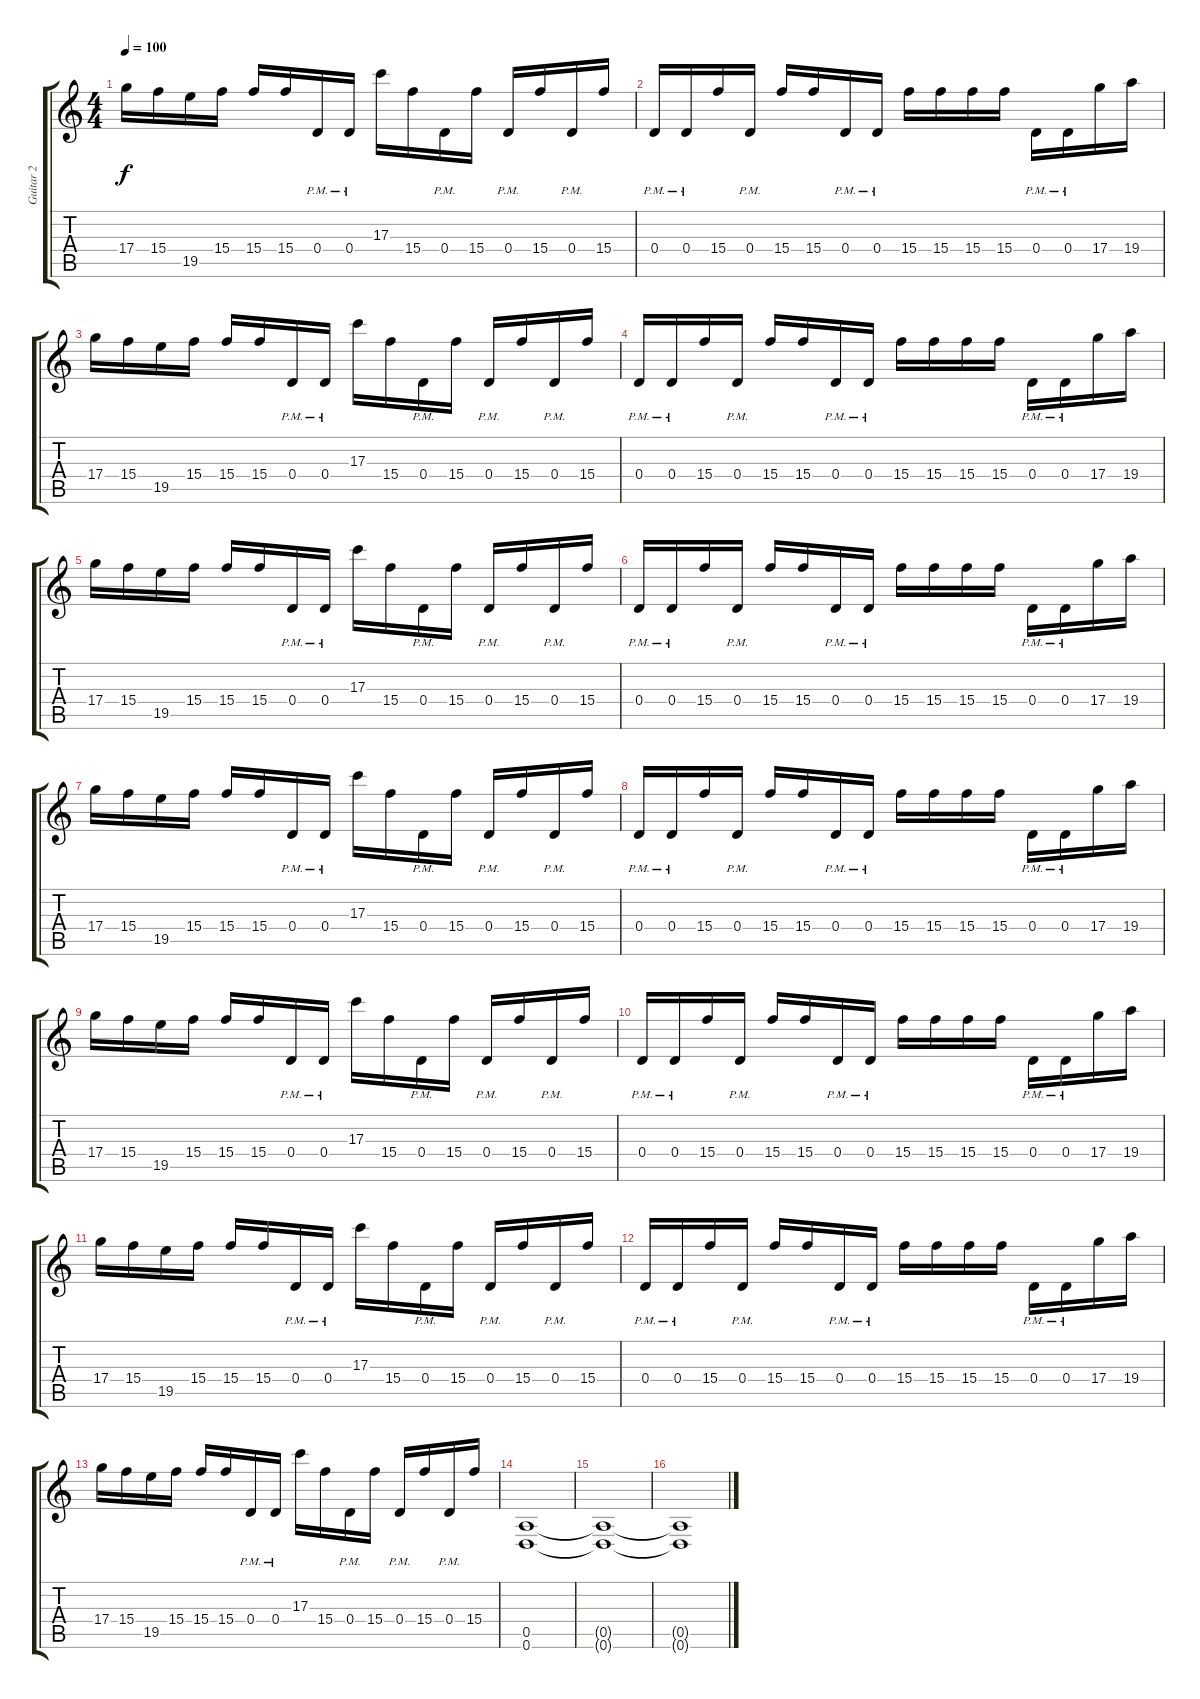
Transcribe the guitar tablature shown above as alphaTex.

\track ("Guitar 2" "Guitar 2") {instrument distortionguitar}
\staff {score tabs}
\tuning (E4 B3 G3 D3 A2 D2) {hide}
\ts (4 4)
\tempo 100
\clef g2
\ks c
17.4.16{dy f} 15.4.16 19.5.16 15.4.16 15.4.16 15.4.16 0.4{pm}.16 0.4{pm}.16 17.3.16 15.4.16 0.4{pm}.16 15.4.16 0.4{pm}.16 15.4.16 0.4{pm}.16 15.4.16 |
0.4{pm}.16 0.4{pm}.16 15.4.16 0.4{pm}.16 15.4.16 15.4.16 0.4{pm}.16 0.4{pm}.16 15.4.16 15.4.16 15.4.16 15.4.16 0.4{pm}.16 0.4{pm}.16 17.4.16 19.4.16 |
17.4.16 15.4.16 19.5.16 15.4.16 15.4.16 15.4.16 0.4{pm}.16 0.4{pm}.16 17.3.16 15.4.16 0.4{pm}.16 15.4.16 0.4{pm}.16 15.4.16 0.4{pm}.16 15.4.16 |
0.4{pm}.16 0.4{pm}.16 15.4.16 0.4{pm}.16 15.4.16 15.4.16 0.4{pm}.16 0.4{pm}.16 15.4.16 15.4.16 15.4.16 15.4.16 0.4{pm}.16 0.4{pm}.16 17.4.16 19.4.16 |
17.4.16 15.4.16 19.5.16 15.4.16 15.4.16 15.4.16 0.4{pm}.16 0.4{pm}.16 17.3.16 15.4.16 0.4{pm}.16 15.4.16 0.4{pm}.16 15.4.16 0.4{pm}.16 15.4.16 |
0.4{pm}.16 0.4{pm}.16 15.4.16 0.4{pm}.16 15.4.16 15.4.16 0.4{pm}.16 0.4{pm}.16 15.4.16 15.4.16 15.4.16 15.4.16 0.4{pm}.16 0.4{pm}.16 17.4.16 19.4.16 |
17.4.16 15.4.16 19.5.16 15.4.16 15.4.16 15.4.16 0.4{pm}.16 0.4{pm}.16 17.3.16 15.4.16 0.4{pm}.16 15.4.16 0.4{pm}.16 15.4.16 0.4{pm}.16 15.4.16 |
0.4{pm}.16 0.4{pm}.16 15.4.16 0.4{pm}.16 15.4.16 15.4.16 0.4{pm}.16 0.4{pm}.16 15.4.16 15.4.16 15.4.16 15.4.16 0.4{pm}.16 0.4{pm}.16 17.4.16 19.4.16 |
17.4.16 15.4.16 19.5.16 15.4.16 15.4.16 15.4.16 0.4{pm}.16 0.4{pm}.16 17.3.16 15.4.16 0.4{pm}.16 15.4.16 0.4{pm}.16 15.4.16 0.4{pm}.16 15.4.16 |
0.4{pm}.16 0.4{pm}.16 15.4.16 0.4{pm}.16 15.4.16 15.4.16 0.4{pm}.16 0.4{pm}.16 15.4.16 15.4.16 15.4.16 15.4.16 0.4{pm}.16 0.4{pm}.16 17.4.16 19.4.16 |
17.4.16 15.4.16 19.5.16 15.4.16 15.4.16 15.4.16 0.4{pm}.16 0.4{pm}.16 17.3.16 15.4.16 0.4{pm}.16 15.4.16 0.4{pm}.16 15.4.16 0.4{pm}.16 15.4.16 |
0.4{pm}.16 0.4{pm}.16 15.4.16 0.4{pm}.16 15.4.16 15.4.16 0.4{pm}.16 0.4{pm}.16 15.4.16 15.4.16 15.4.16 15.4.16 0.4{pm}.16 0.4{pm}.16 17.4.16 19.4.16 |
17.4.16 15.4.16 19.5.16 15.4.16 15.4.16 15.4.16 0.4{pm}.16 0.4{pm}.16 17.3.16 15.4.16 0.4{pm}.16 15.4.16 0.4{pm}.16 15.4.16 0.4{pm}.16 15.4.16 |
(0.5 0.6).1 |
(0.5{t} 0.6{t}).1 |
(0.5{t} 0.6{t}).1
